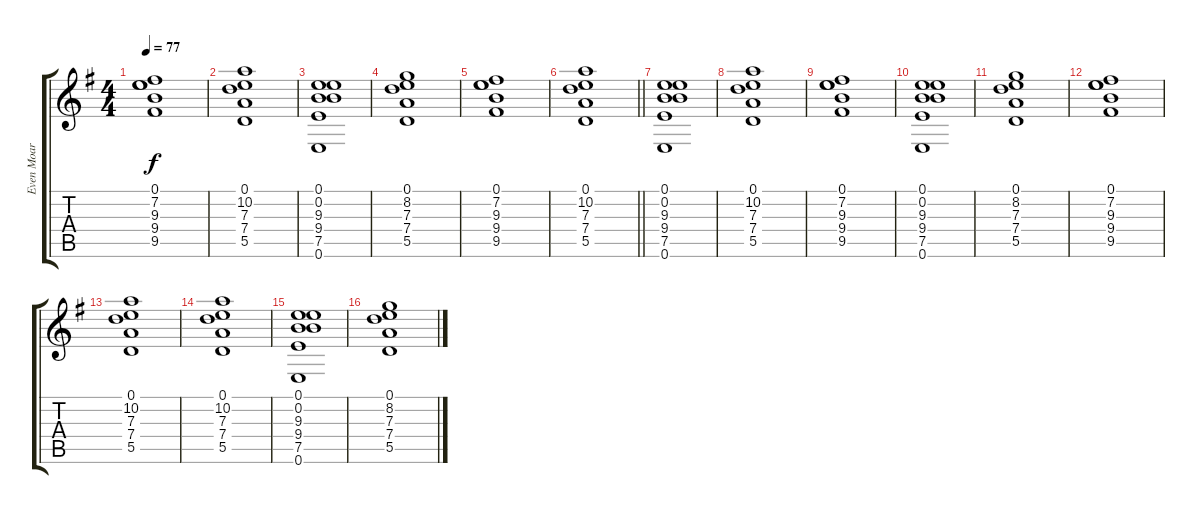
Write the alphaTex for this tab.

\track ("Even Moar" "Even Moar") {instrument overdrivenguitar}
\staff {score tabs}
\tuning (E4 B3 G3 D3 A2 E2) {hide}
\ts (4 4)
\tempo 77
\clef g2
\ks g
(0.1 7.2 9.3 9.4 9.5).1{dy f} |
(0.1 10.2 7.3 7.4 5.5).1 |
(0.1 0.2 9.3 9.4 7.5 0.6).1 |
(0.1 8.2 7.3 7.4 5.5).1 |
(0.1 7.2 9.3 9.4 9.5).1 |
\barLineRight lightlight
(0.1 10.2 7.3 7.4 5.5).1 |
(0.1 0.2 9.3 9.4 7.5 0.6).1 |
(0.1 10.2 7.3 7.4 5.5).1 |
(0.1 7.2 9.3 9.4 9.5).1 |
(0.1 0.2 9.3 9.4 7.5 0.6).1 |
(0.1 8.2 7.3 7.4 5.5).1 |
(0.1 7.2 9.3 9.4 9.5).1 |
(0.1 10.2 7.3 7.4 5.5).1 |
(0.1 10.2 7.3 7.4 5.5).1 |
(0.1 0.2 9.3 9.4 7.5 0.6).1 |
(0.1 8.2 7.3 7.4 5.5).1
